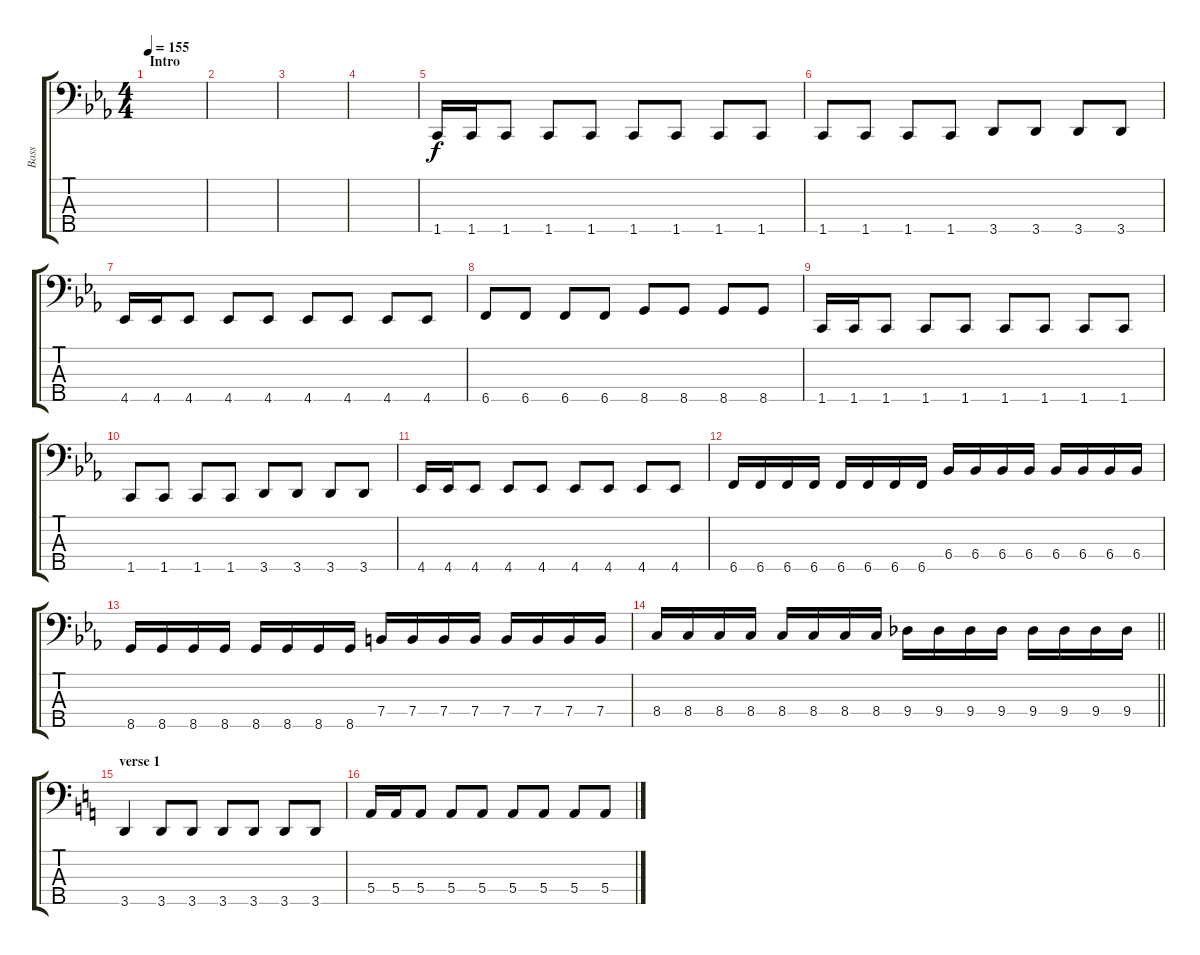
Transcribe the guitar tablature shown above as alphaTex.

\track ("Bass" "Bass") {instrument electricbassfinger}
\staff {score tabs}
\tuning (G2 D2 A1 E1 B0) {hide}
\ts (4 4)
\section ("" "Intro")
\tempo 155
\clef f4
\ks cminor
|
|
|
|
1.5.16 1.5.16 1.5.8 1.5.8 1.5.8 1.5.8 1.5.8 1.5.8 1.5.8 |
1.5.8 1.5.8 1.5.8 1.5.8 3.5.8 3.5.8 3.5.8 3.5.8 |
4.5.16 4.5.16 4.5.8 4.5.8 4.5.8 4.5.8 4.5.8 4.5.8 4.5.8 |
6.5.8 6.5.8 6.5.8 6.5.8 8.5.8 8.5.8 8.5.8 8.5.8 |
1.5.16 1.5.16 1.5.8 1.5.8 1.5.8 1.5.8 1.5.8 1.5.8 1.5.8 |
1.5.8 1.5.8 1.5.8 1.5.8 3.5.8 3.5.8 3.5.8 3.5.8 |
4.5.16 4.5.16 4.5.8 4.5.8 4.5.8 4.5.8 4.5.8 4.5.8 4.5.8 |
6.5.16 6.5.16 6.5.16 6.5.16 6.5.16 6.5.16 6.5.16 6.5.16 6.4.16 6.4.16 6.4.16 6.4.16 6.4.16 6.4.16 6.4.16 6.4.16 |
8.5.16 8.5.16 8.5.16 8.5.16 8.5.16 8.5.16 8.5.16 8.5.16 7.4.16 7.4.16 7.4.16 7.4.16 7.4.16 7.4.16 7.4.16 7.4.16 |
\barLineRight lightlight
8.4.16 8.4.16 8.4.16 8.4.16 8.4.16 8.4.16 8.4.16 8.4.16 9.4.16 9.4.16 9.4.16 9.4.16 9.4.16 9.4.16 9.4.16 9.4.16 |
\section ("" "verse 1")
\ks aminor
3.5.4 3.5.8 3.5.8 3.5.8 3.5.8 3.5.8 3.5.8 |
5.4.16 5.4.16 5.4.8 5.4.8 5.4.8 5.4.8 5.4.8 5.4.8 5.4.8
